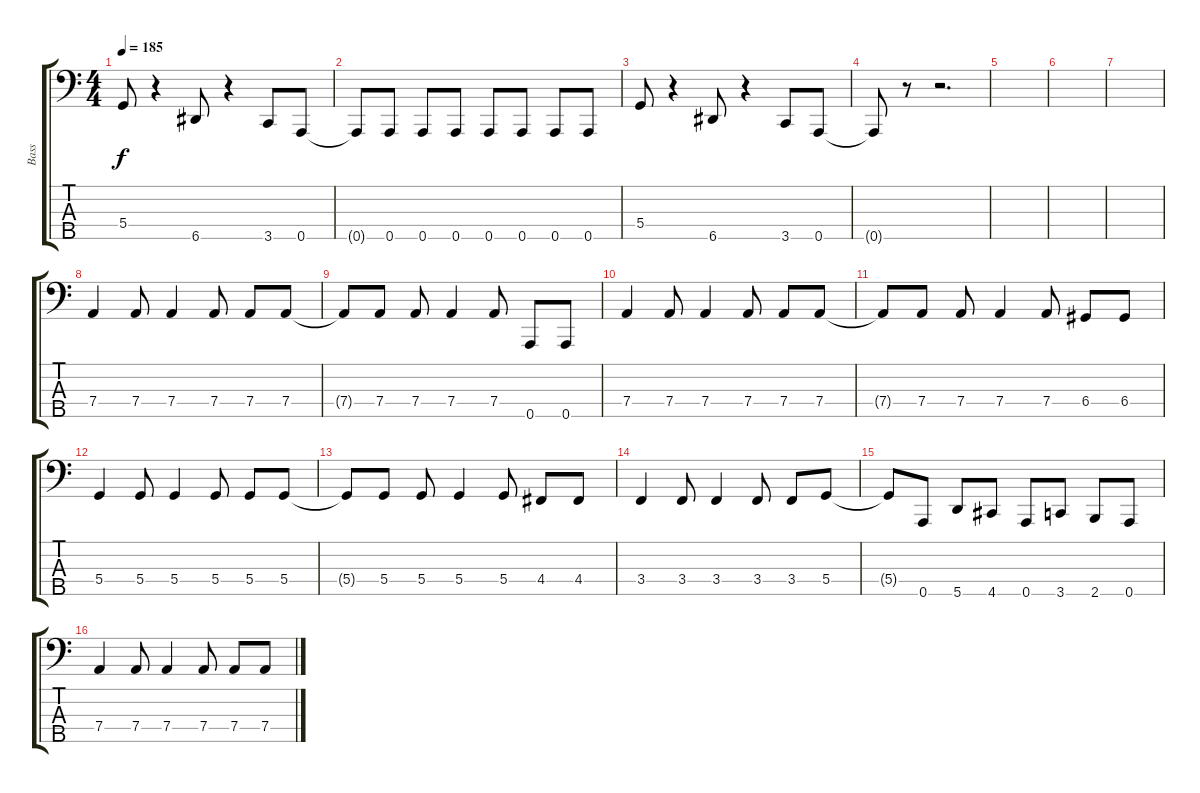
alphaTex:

\track ("Bass" "Bass") {instrument slapbass2}
\staff {score tabs}
\tuning (F2 C2 G1 D1 A0) {hide}
\ts (4 4)
\tempo 185
\clef f4
\ks c
5.4.8{dy f} r.4 6.5.8 r.4 3.5.8 0.5.8 |
0.5{t}.8 0.5.8 0.5.8 0.5.8 0.5.8 0.5.8 0.5.8 0.5.8 |
5.4.8 r.4 6.5.8 r.4 3.5.8 0.5.8 |
0.5{t}.8 r.8 r.2{d} |
|
|
|
7.4.4 7.4.8 7.4.4 7.4.8 7.4.8 7.4.8 |
7.4{t}.8 7.4.8 7.4.8 7.4.4 7.4.8 0.5.8 0.5.8 |
7.4.4 7.4.8 7.4.4 7.4.8 7.4.8 7.4.8 |
7.4{t}.8 7.4.8 7.4.8 7.4.4 7.4.8 6.4.8 6.4.8 |
5.4.4 5.4.8 5.4.4 5.4.8 5.4.8 5.4.8 |
5.4{t}.8 5.4.8 5.4.8 5.4.4 5.4.8 4.4.8 4.4.8 |
3.4.4 3.4.8 3.4.4 3.4.8 3.4.8 5.4.8 |
5.4{t}.8 0.5.8 5.5.8 4.5.8 0.5.8 3.5.8 2.5.8 0.5.8 |
7.4.4 7.4.8 7.4.4 7.4.8 7.4.8 7.4.8
